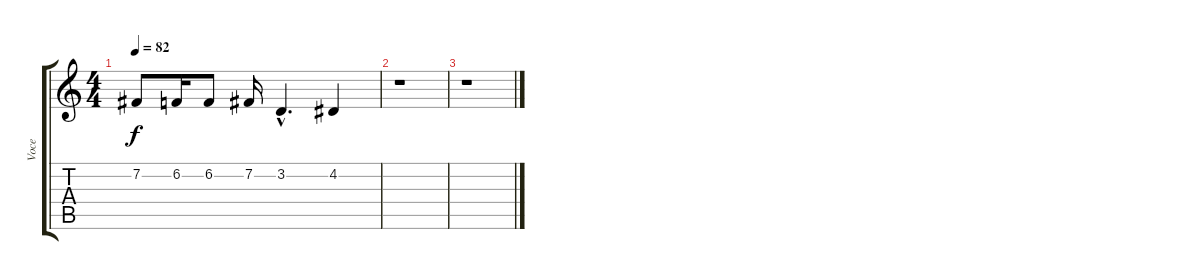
\track ("Voce" "Voce") {instrument altosax}
\staff {score tabs}
\tuning (E4 B3 G3 D3 A2 E2) {hide}
\ts (4 4)
\tempo 82
\clef g2
\ks c
7.2.8{dy f} 6.2.16 6.2.8 7.2.16 3.2{hac}.4{d} 4.2.4 |
r.1 |
r.1
